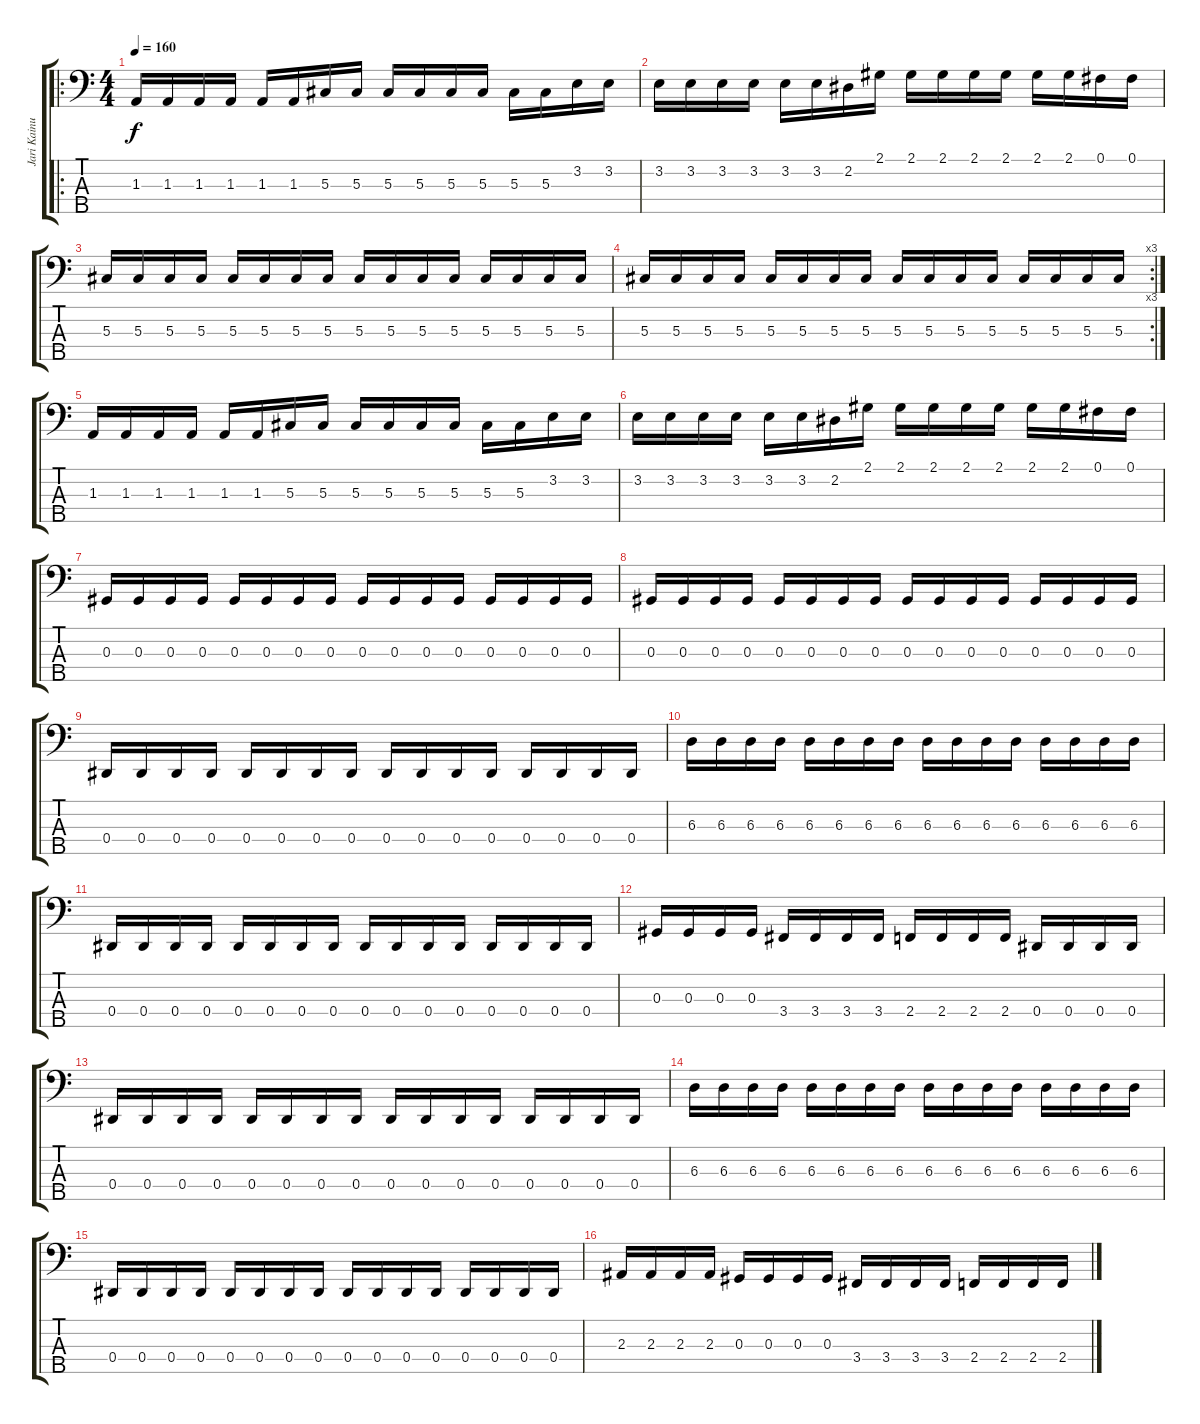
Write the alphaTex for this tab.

\track ("Jari Kainulaine" "Jari Kainu") {instrument electricbassfinger}
\staff {score tabs}
\tuning (Gb2 Db2 Ab1 Eb1 Bb0) {hide}
\ro
\ts (4 4)
\tempo 160
\clef f4
\ks c
1.3.16{dy f} 1.3.16 1.3.16 1.3.16 1.3.16 1.3.16 5.3.16 5.3.16 5.3.16 5.3.16 5.3.16 5.3.16 5.3.16 5.3.16 3.2.16 3.2.16 |
3.2.16 3.2.16 3.2.16 3.2.16 3.2.16 3.2.16 2.2.16 2.1.16 2.1.16 2.1.16 2.1.16 2.1.16 2.1.16 2.1.16 0.1.16 0.1.16 |
5.3.16 5.3.16 5.3.16 5.3.16 5.3.16 5.3.16 5.3.16 5.3.16 5.3.16 5.3.16 5.3.16 5.3.16 5.3.16 5.3.16 5.3.16 5.3.16 |
\rc 3
5.3.16 5.3.16 5.3.16 5.3.16 5.3.16 5.3.16 5.3.16 5.3.16 5.3.16 5.3.16 5.3.16 5.3.16 5.3.16 5.3.16 5.3.16 5.3.16 |
1.3.16 1.3.16 1.3.16 1.3.16 1.3.16 1.3.16 5.3.16 5.3.16 5.3.16 5.3.16 5.3.16 5.3.16 5.3.16 5.3.16 3.2.16 3.2.16 |
3.2.16 3.2.16 3.2.16 3.2.16 3.2.16 3.2.16 2.2.16 2.1.16 2.1.16 2.1.16 2.1.16 2.1.16 2.1.16 2.1.16 0.1.16 0.1.16 |
0.3.16 0.3.16 0.3.16 0.3.16 0.3.16 0.3.16 0.3.16 0.3.16 0.3.16 0.3.16 0.3.16 0.3.16 0.3.16 0.3.16 0.3.16 0.3.16 |
0.3.16 0.3.16 0.3.16 0.3.16 0.3.16 0.3.16 0.3.16 0.3.16 0.3.16 0.3.16 0.3.16 0.3.16 0.3.16 0.3.16 0.3.16 0.3.16 |
0.4.16 0.4.16 0.4.16 0.4.16 0.4.16 0.4.16 0.4.16 0.4.16 0.4.16 0.4.16 0.4.16 0.4.16 0.4.16 0.4.16 0.4.16 0.4.16 |
6.3.16 6.3.16 6.3.16 6.3.16 6.3.16 6.3.16 6.3.16 6.3.16 6.3.16 6.3.16 6.3.16 6.3.16 6.3.16 6.3.16 6.3.16 6.3.16 |
0.4.16 0.4.16 0.4.16 0.4.16 0.4.16 0.4.16 0.4.16 0.4.16 0.4.16 0.4.16 0.4.16 0.4.16 0.4.16 0.4.16 0.4.16 0.4.16 |
0.3.16 0.3.16 0.3.16 0.3.16 3.4.16 3.4.16 3.4.16 3.4.16 2.4.16 2.4.16 2.4.16 2.4.16 0.4.16 0.4.16 0.4.16 0.4.16 |
0.4.16 0.4.16 0.4.16 0.4.16 0.4.16 0.4.16 0.4.16 0.4.16 0.4.16 0.4.16 0.4.16 0.4.16 0.4.16 0.4.16 0.4.16 0.4.16 |
6.3.16 6.3.16 6.3.16 6.3.16 6.3.16 6.3.16 6.3.16 6.3.16 6.3.16 6.3.16 6.3.16 6.3.16 6.3.16 6.3.16 6.3.16 6.3.16 |
0.4.16 0.4.16 0.4.16 0.4.16 0.4.16 0.4.16 0.4.16 0.4.16 0.4.16 0.4.16 0.4.16 0.4.16 0.4.16 0.4.16 0.4.16 0.4.16 |
2.3.16 2.3.16 2.3.16 2.3.16 0.3.16 0.3.16 0.3.16 0.3.16 3.4.16 3.4.16 3.4.16 3.4.16 2.4.16 2.4.16 2.4.16 2.4.16
